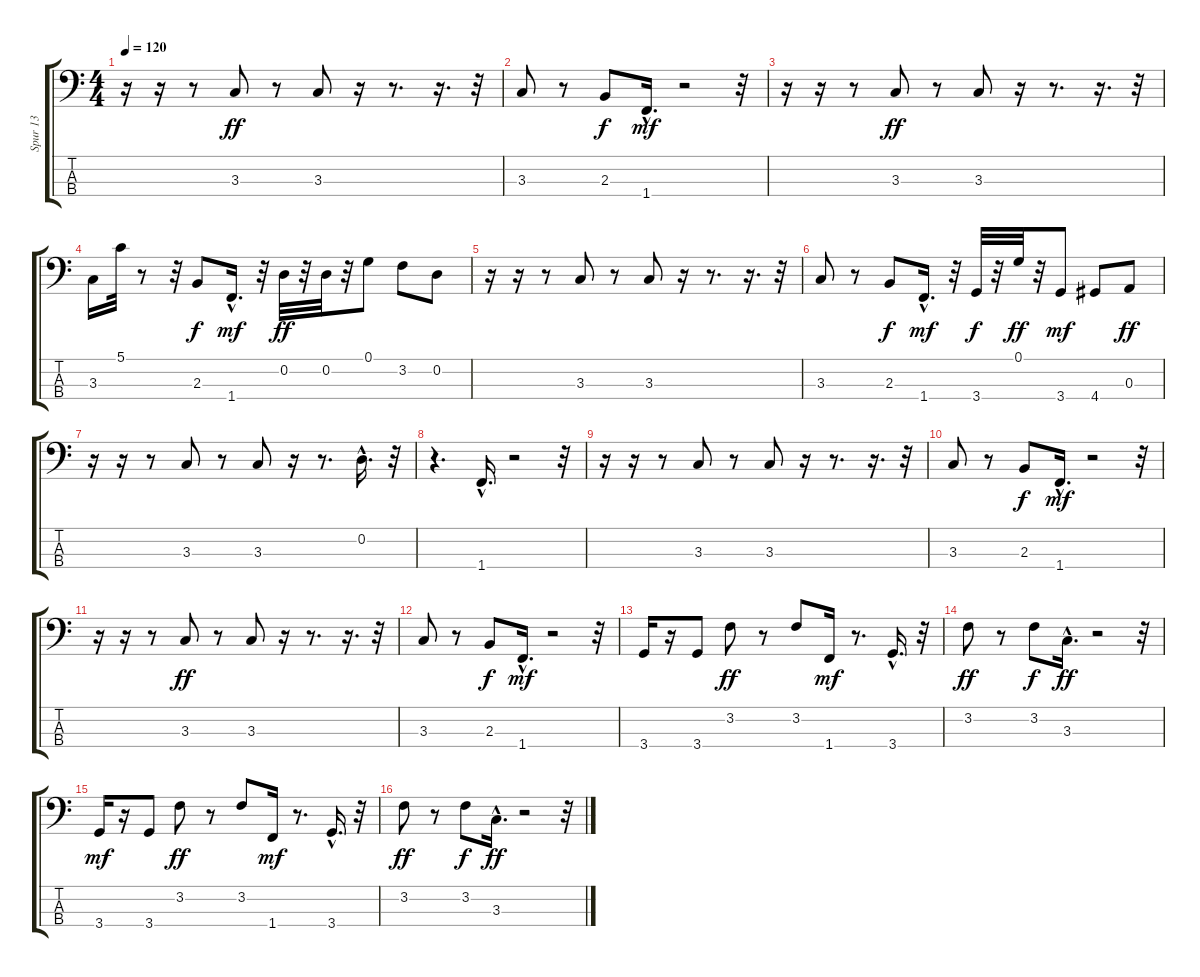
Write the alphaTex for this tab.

\track ("Spur 13" "Spur 13") {instrument slapbass1}
\staff {score tabs}
\tuning (G2 D2 A1 E1) {hide}
\ts (4 4)
\tempo 120
\clef f4
\ks c
r.16{dy ff} r.16 r.8 3.3.8 r.8 3.3.8 r.16 r.8{d} r.16{d} r.32 |
3.3.8 r.8 2.3.8{dy f} 1.4{hac}.16{d dy mf} r.2 r.32 |
r.16 r.16 r.8 3.3.8{dy ff} r.8 3.3.8 r.16 r.8{d} r.16{d} r.32 |
3.3.16 5.1.32 r.8 r.32 2.3.8{dy f} 1.4{hac}.16{d dy mf} r.32 0.2.32{dy ff} r.32 0.2.32 r.32 0.1.8 3.2.8 0.2.8 |
r.16 r.16 r.8 3.3.8 r.8 3.3.8 r.16 r.8{d} r.16{d} r.32 |
3.3.8 r.8 2.3.8{dy f} 1.4{hac}.16{d dy mf} r.32 3.4.32{dy f} r.32 0.1.32{dy ff} r.32 3.4.8{dy mf} 4.4.8 0.3.8{dy ff} |
r.16 r.16 r.8 3.3.8 r.8 3.3.8 r.16 r.8{d} 0.2{hac}.16{d} r.32 |
r.4{d} 1.4{hac}.16{d} r.2 r.32 |
r.16 r.16 r.8 3.3.8 r.8 3.3.8 r.16 r.8{d} r.16{d} r.32 |
3.3.8 r.8 2.3.8{dy f} 1.4{hac}.16{d dy mf} r.2 r.32 |
r.16 r.16 r.8 3.3.8{dy ff} r.8 3.3.8 r.16 r.8{d} r.16{d} r.32 |
3.3.8 r.8 2.3.8{dy f} 1.4{hac}.16{d dy mf} r.2 r.32 |
3.4.16 r.16 3.4.8 3.2.8{dy ff} r.8 3.2.8 1.4.16{dy mf} r.8{d} 3.4{hac}.16{d} r.32 |
3.2.8{dy ff} r.8 3.2.8{dy f} 3.3{hac}.16{d dy ff} r.2 r.32 |
3.4.16{dy mf} r.16 3.4.8 3.2.8{dy ff} r.8 3.2.8 1.4.16{dy mf} r.8{d} 3.4{hac}.16{d} r.32 |
3.2.8{dy ff} r.8 3.2.8{dy f} 3.3{hac}.16{d dy ff} r.2 r.32
